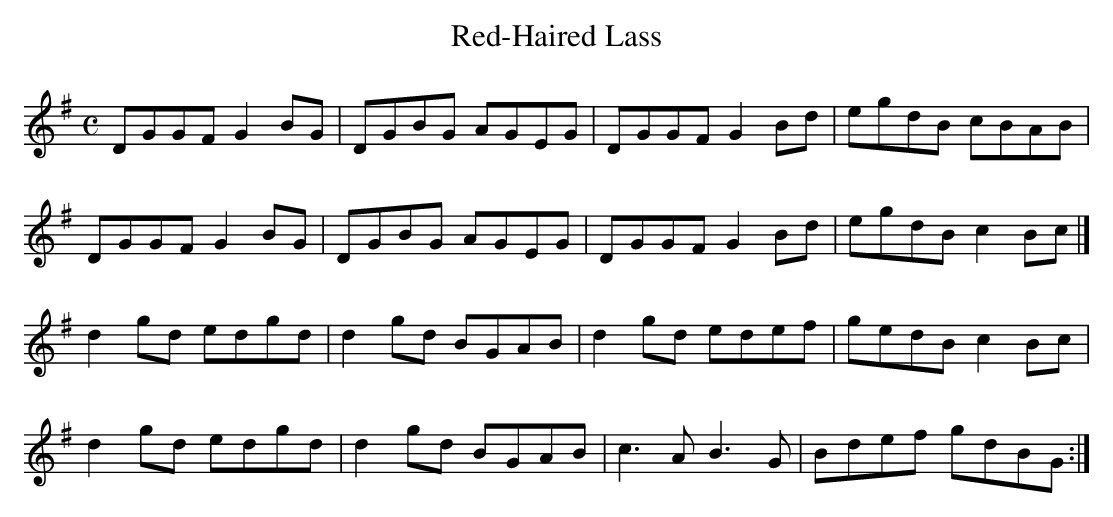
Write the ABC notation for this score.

X:1
T:Red-Haired Lass
M:C
L:1/8
K:G Major
DGGF G2BG|DGBG AGEG|DGGF G2Bd|egdB cBAB|!
DGGF G2BG|DGBG AGEG|DGGF G2Bd|egdB c2Bc|]!
d2gd edgd|d2gd BGAB|d2gd edef|gedB c2Bc|!
d2gd edgd|d2gd BGAB|c3A B3G|Bdef gdBG:|!
